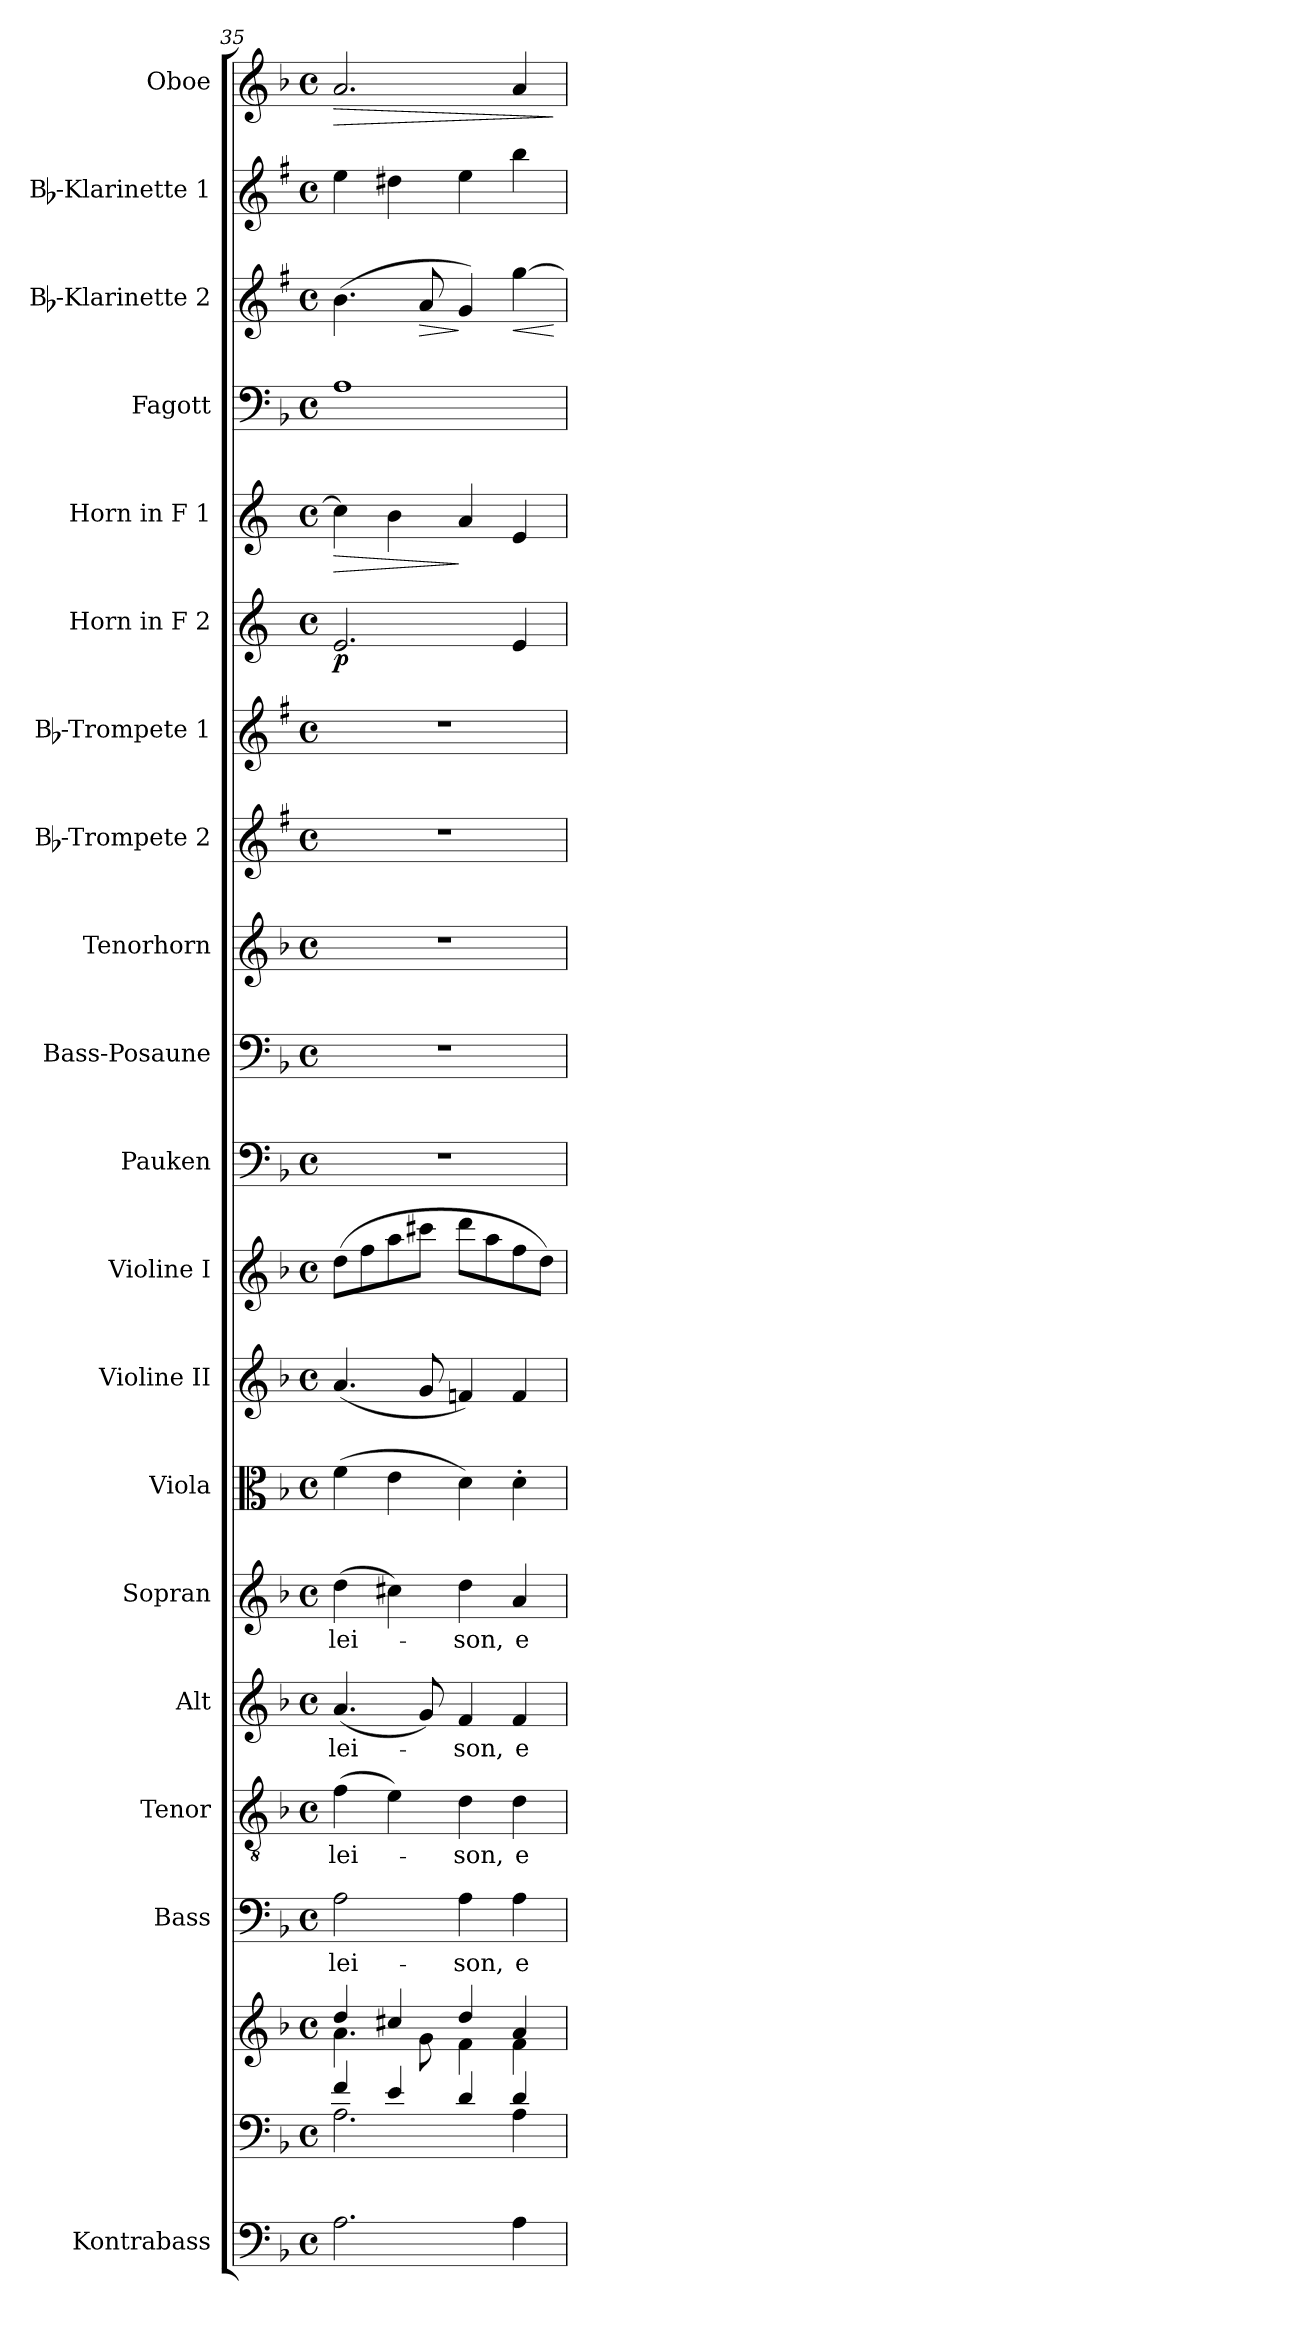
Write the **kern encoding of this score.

**kern	**kern	**kern	**kern	**text	**kern	**text	**kern	**text	**kern	**text	**kern	**kern	**kern	**kern	**kern	**kern	**kern	**kern	**kern	**dynam	**kern	**dynam	**kern	**kern	**dynam	**kern	**kern	**dynam
*part20	*part19	*part19	*part18	*part18	*part17	*part17	*part16	*part16	*part15	*part15	*part14	*part13	*part12	*part11	*part10	*part9	*part8	*part7	*part6	*part6	*part5	*part5	*part4	*part3	*part3	*part2	*part1	*part1
*staff21	*staff20	*staff19	*staff18	*staff18	*staff17	*staff17	*staff16	*staff16	*staff15	*staff15	*staff14	*staff13	*staff12	*staff11	*staff10	*staff9	*staff8	*staff7	*staff6	*staff6	*staff5	*staff5	*staff4	*staff3	*staff3	*staff2	*staff1	*staff1
*I"Kontrabass	*	*	*I"Bass	*	*I"Tenor	*	*I"Alt	*	*I"Sopran	*	*I"Viola	*I"Violine II	*I"Violine I	*I"Pauken	*I"Bass-Posaune	*I"Tenorhorn	*I"Bb-Trompete 2	*I"Bb-Trompete 1	*I"Horn in F 2	*	*I"Horn in F 1	*	*I"Fagott	*I"Bb-Klarinette 2	*	*I"Bb-Klarinette 1	*I"Oboe	*
*I'Kb.	*	*	*I'B.	*	*I'T.	*	*I'A.	*	*I'S.	*	*I'Vla.	*I'Vl. II	*I'Vl. I	*I'Pk.	*I'B. Pos.	*I'T. Hrn.	*I'Bb Trp. 2	*I'Bb Trp. 1	*	*	*	*	*I'Fg.	*I'Bb Kl. 2	*	*I'Bb Kl. 1	*I'Ob.	*
*clefF4	*clefF4	*clefG2	*clefF4	*	*clefGv2	*	*clefG2	*	*clefG2	*	*clefC3	*clefG2	*clefG2	*clefF4	*clefF4	*clefG2	*clefG2	*clefG2	*clefG2	*	*clefG2	*	*clefF4	*clefG2	*	*clefG2	*clefG2	*
*ITrd7c12	*	*	*	*	*	*	*	*	*	*	*	*	*	*	*	*ITrd8c14	*ITrd1c2	*ITrd1c2	*ITrd4c7	*	*ITrd4c7	*	*	*ITrd1c2	*	*ITrd1c2	*	*
*k[b-]	*k[b-]	*k[b-]	*k[b-]	*	*k[b-]	*	*k[b-]	*	*k[b-]	*	*k[b-]	*k[b-]	*k[b-]	*k[b-]	*k[b-]	*k[b-]	*k[b-]	*k[b-]	*k[b-]	*	*k[b-]	*	*k[b-]	*k[b-]	*	*k[b-]	*k[b-]	*
*F:	*F:	*F:	*F:	*	*F:	*	*F:	*	*F:	*	*F:	*F:	*F:	*F:	*F:	*F:	*F:	*F:	*F:	*	*F:	*	*F:	*F:	*	*F:	*F:	*
*M4/4	*M4/4	*M4/4	*M4/4	*	*M4/4	*	*M4/4	*	*M4/4	*	*M4/4	*M4/4	*M4/4	*M4/4	*M4/4	*M4/4	*M4/4	*M4/4	*M4/4	*	*M4/4	*	*M4/4	*M4/4	*	*M4/4	*M4/4	*
*met(c)	*met(c)	*met(c)	*met(c)	*	*met(c)	*	*met(c)	*	*met(c)	*	*met(c)	*met(c)	*met(c)	*met(c)	*met(c)	*met(c)	*met(c)	*met(c)	*met(c)	*	*met(c)	*	*met(c)	*met(c)	*	*met(c)	*met(c)	*
=35	=35	=35	=35	=35	=35	=35	=35	=35	=35	=35	=35	=35	=35	=35	=35	=35	=35	=35	=35	=35	=35	=35	=35	=35	=35	=35	=35	=35
*	*^	*^	*	*	*	*	*	*	*	*	*	*	*	*	*	*	*	*	*	*	*	*	*	*	*	*	*	*
!	!	!	!	!	!	!LO:LY:b	!	!LO:LY:b	!	!LO:LY:b	!	!LO:LY:b	!	!	!	!	!	!	!	!	!	!LO:DY:b	!	!LO:HP:b	!	!	!	!	!	!LO:HP:b
2.AA\	4f/	2.A\	4dd/	4.a\	2A\	-lei-	(>4f\	-lei-	(<4.a/	-lei-	(>4dd\	-lei-	(>4f\	(<4.a/	(>8dd\L	1r	1r	1r	1r	1r	2.A/	p	4f\]	>	1A	(>4.a\	.	4dd\	2.a/	>
.	.	.	.	.	.	.	.	.	.	.	.	.	.	.	8ff\	.	.	.	.	.	.	.	.	.	.	.	.	.	.	.
.	4e/	.	4cc#X/	.	.	.	4e\)	.	.	.	4cc#X\)	.	4e\	.	8aa\	.	.	.	.	.	.	.	4e\	.	.	.	.	4cc#X\	.	.
!	!	!	!	!	!	!	!	!	!	!	!	!	!	!	!	!	!	!	!	!	!	!	!	!	!	!	!LO:HP:b	!	!	!
.	.	.	.	8g\	.	.	.	.	8g/)	.	.	.	.	8g/	8ccc#X\J	.	.	.	.	.	.	.	.	.	.	8g/	>	.	.	.
!	!	!	!	!	!	!LO:LY:b	!	!LO:LY:b	!	!LO:LY:b	!	!LO:LY:b	!	!	!	!	!	!	!	!	!	!	!	!	!	!	!	!	!	!
.	4d/	.	4dd/	4f\	4A\	-son,	4d\	-son,	4f/	-son,	4dd\	-son,	4d\)	4fn/)	8ddd\L	.	.	.	.	.	.	.	4d/	]	.	4f/)	]	4dd\	.	.
.	.	.	.	.	.	.	.	.	.	.	.	.	.	.	8aa\	.	.	.	.	.	.	.	.	.	.	.	.	.	.	.
!	!	!	!	!	!	!LO:LY:b	!	!LO:LY:b	!	!LO:LY:b	!	!LO:LY:b	!	!	!	!	!	!	!	!	!	!	!	!	!	!	!LO:HP:b	!	!	!
4AA\	4d/	4A\	4a/	4f\	4A\	e-	4d\	e-	4f/	e-	4a/	e-	4d'>\	4f/	8ff\	.	.	.	.	.	4A/	.	4A/	.	.	[4ff\	<	4aa\	4a/	.
.	.	.	.	.	.	.	.	.	.	.	.	.	.	.	8dd\J)	.	.	.	.	.	.	.	.	.	.	.	.	.	.	.
*	*v	*v	*	*	*	*	*	*	*	*	*	*	*	*	*	*	*	*	*	*	*	*	*	*	*	*	*	*	*	*
*	*	*v	*v	*	*	*	*	*	*	*	*	*	*	*	*	*	*	*	*	*	*	*	*	*	*	*	*	*	*
.	.	.	.	.	.	.	.	.	.	.	.	.	.	.	.	.	.	.	.	.	.	.	.	.	[	.	.	]
=	=	=	=	=	=	=	=	=	=	=	=	=	=	=	=	=	=	=	=	=	=	=	=	=	=	=	=	=
*-	*-	*-	*-	*-	*-	*-	*-	*-	*-	*-	*-	*-	*-	*-	*-	*-	*-	*-	*-	*-	*-	*-	*-	*-	*-	*-	*-	*-
